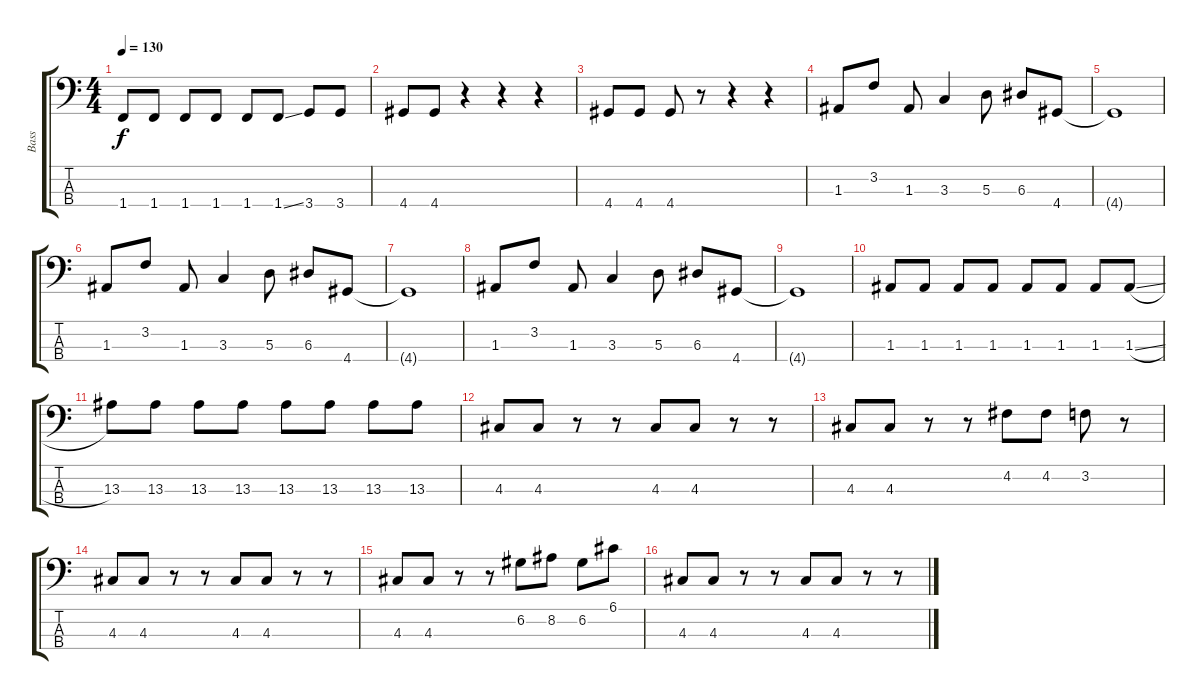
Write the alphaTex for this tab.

\track ("Bass" "Bass") {instrument electricbasspick}
\staff {score tabs}
\tuning (G2 D2 A1 E1) {hide}
\ts (4 4)
\tempo 130
\clef f4
\ks c
1.4.8{dy f} 1.4.8 1.4.8 1.4.8 1.4.8 1.4{ss}.8 3.4.8 3.4.8 |
4.4.8 4.4.8 r.4 r.4 r.4 |
4.4.8 4.4.8 4.4.8 r.8 r.4 r.4 |
1.3.8 3.2.8 1.3.8 3.3.4 5.3.8 6.3.8 4.4.8 |
4.4{t}.1 |
1.3.8 3.2.8 1.3.8 3.3.4 5.3.8 6.3.8 4.4.8 |
4.4{t}.1 |
1.3.8 3.2.8 1.3.8 3.3.4 5.3.8 6.3.8 4.4.8 |
4.4{t}.1 |
1.3.8 1.3.8 1.3.8 1.3.8 1.3.8 1.3.8 1.3.8 1.3{sl}.8 |
13.3.8 13.3.8 13.3.8 13.3.8 13.3.8 13.3.8 13.3.8 13.3.8 |
4.3.8 4.3.8 r.8 r.8 4.3.8 4.3.8 r.8 r.8 |
4.3.8 4.3.8 r.8 r.8 4.2.8 4.2.8 3.2.8 r.8 |
4.3.8 4.3.8 r.8 r.8 4.3.8 4.3.8 r.8 r.8 |
4.3.8 4.3.8 r.8 r.8 6.2.8 8.2.8 6.2.8 6.1.8 |
4.3.8 4.3.8 r.8 r.8 4.3.8 4.3.8 r.8 r.8
